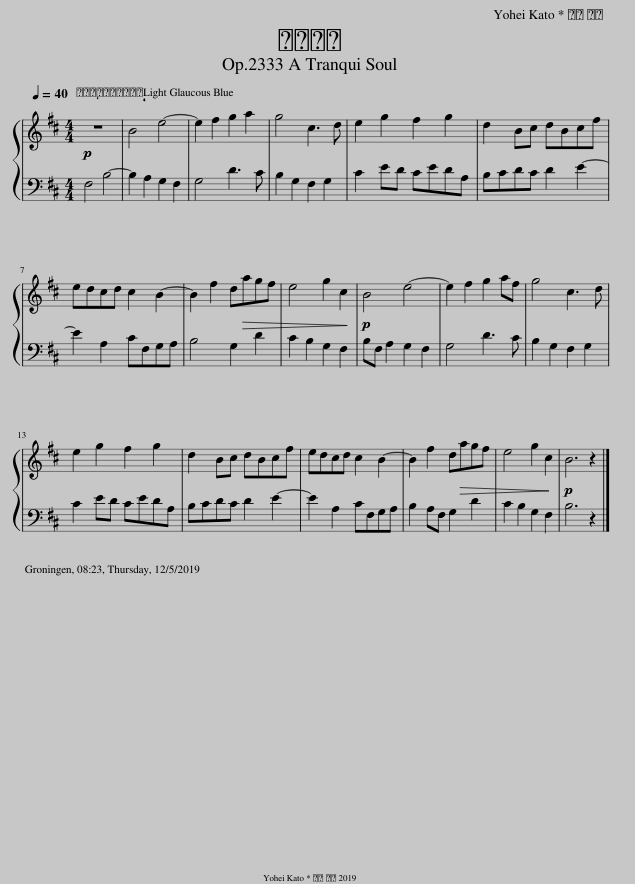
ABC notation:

X:1
%%score { 1 | 2 }
L:1/8
Q:1/4=40
M:4/4
I:linebreak $
K:D
V:1 treble
V:2 bass
V:1
 z8 | B4 e4- | e2 f2 g2 a2 | g4 c3 d | e2 g2 f2 g2 | %5
 d2 Bc dBcf |$ edcd c2 B2- | B2 f2 d!>(!agf!>)! | e4 g2 c2 |!p! B4 e4- | %10
 e2 f2 g2 af | g4 c3 d |$ e2 g2 f2 g2 | d2 Bc dBcf | edcd c2 B2- | %15
 B2 f2 d!>(!agf!>)! | e4 g2 c2 |!p! B6 z2 |] %18
V:2
!p! F,4 B,4- | B,2 A,2 G,2 F,2 | G,4 D3 C | B,2 G,2 F,2 G,2 | C2 ED CEDA, | %5
 B,CDC D2 E2- |$ E2 A,2 CF,G,A, | B,4 G,2 D2 | C2 B,2 G,2 F,2 | B,F, A,2 G,2 F,2 | %10
 G,4 D3 C | B,2 G,2 F,2 G,2 |$ C2 ED CEDA, | B,CDC D2 E2- | E2 A,2 CF,G,A, | %15
 B,2 A,F, G,2 D2 | C2 B,2 G,2 F,2 | B,6 z2 |] %18
